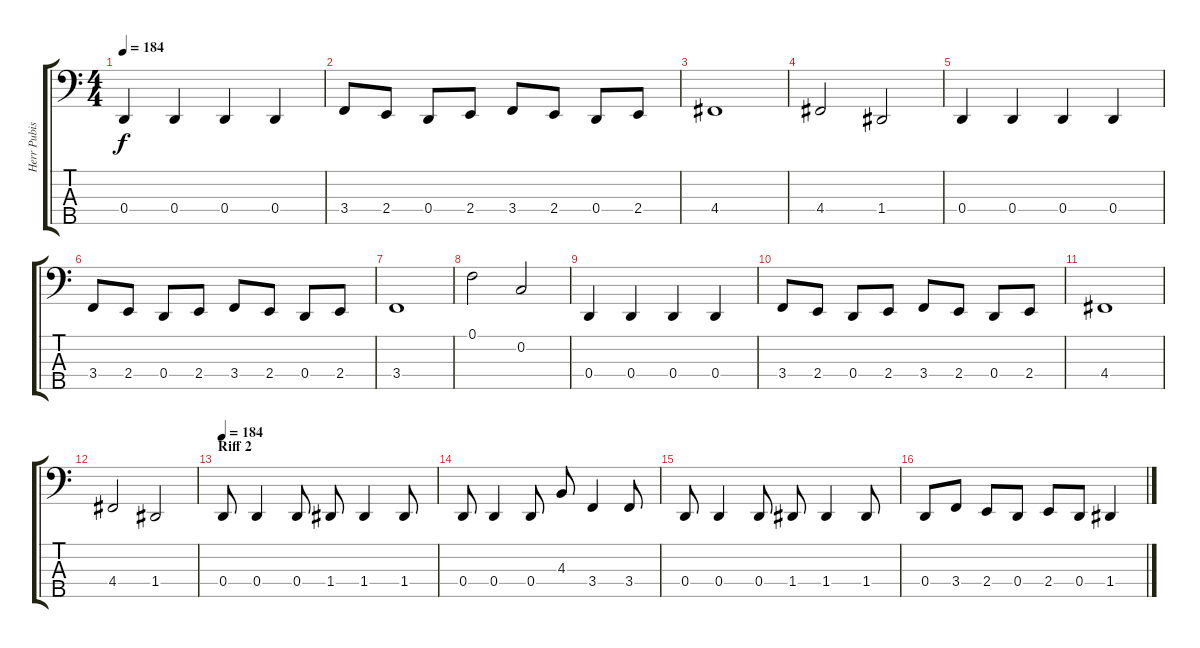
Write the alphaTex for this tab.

\track ("Herr Pubis (Bassist Scum)" "Herr Pubis") {instrument electricbasspick}
\staff {score tabs}
\tuning (F2 C2 G1 D1 A0) {hide}
\ts (4 4)
\tempo 184
\clef f4
\ks c
0.4.4{dy f} 0.4.4 0.4.4 0.4.4 |
3.4.8 2.4.8 0.4.8 2.4.8 3.4.8 2.4.8 0.4.8 2.4.8 |
4.4.1 |
4.4.2 1.4.2 |
0.4.4 0.4.4 0.4.4 0.4.4 |
3.4.8 2.4.8 0.4.8 2.4.8 3.4.8 2.4.8 0.4.8 2.4.8 |
3.4.1 |
0.1.2 0.2.2 |
0.4.4 0.4.4 0.4.4 0.4.4 |
3.4.8 2.4.8 0.4.8 2.4.8 3.4.8 2.4.8 0.4.8 2.4.8 |
4.4.1 |
4.4.2 1.4.2 |
\section ("" "Riff 2")
\tempo 184
0.4.8 0.4.4 0.4.8 1.4.8 1.4.4 1.4.8 |
0.4.8 0.4.4 0.4.8 4.3.8 3.4.4 3.4.8 |
0.4.8 0.4.4 0.4.8 1.4.8 1.4.4 1.4.8 |
0.4.8 3.4.8 2.4.8 0.4.8 2.4.8 0.4.8 1.4.4
